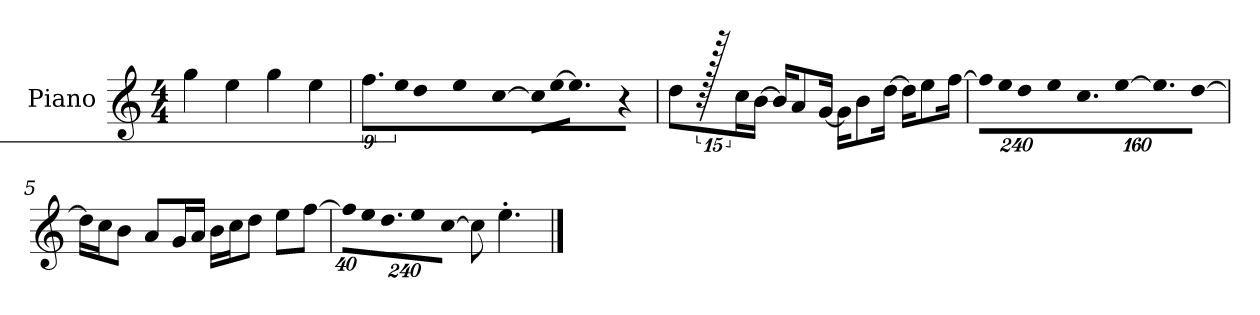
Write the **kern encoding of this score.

**kern
*part1
*staff1
*I"Piano
*I'P-no
*clefG2
*k[]
*M4/4
*MM90
=1
4gg\
4ee\
4gg\
4ee\
=2
9.ff\L
!LO:N:vis=16
1920%107ee\K
!LO:N:vis=8
640%71dd\
!LO:N:vis=8
640%71ee\J
!LO:N:vis=4
[1920%427cc\
!LO:N:vis=16
1920%107cc\LL]
!LO:N:vis=16
[1920%107ee\J
9.ee\J]
960%53r
=3
8dd\L
1920r
16cc\L
[16b\JJ
16b/KL]
8a/
[16g/Jk
16g\KL]
8b\
[16dd\Jk
16dd\KL]
8ee\
[16ff\Jk
=4
*Xbrackettup
!LO:N:vis=16
1920%137ff\LL]
!LO:N:vis=16
1920%137ee\J
!LO:N:vis=8
960%137dd\
!LO:N:vis=8
960%137ee\
!LO:N:vis=8.
640%137cc\
!LO:N:vis=16
[1920%137ee\K
!LO:N:vis=8.
640%137ee\]
!LO:N:vis=16
[1920%137dd\Jk
!!LO:LB:g=z
=5
16dd\LL]
16cc\J
8b\J
8a/L
16g/L
16a/JJ
16b\LL
16cc\J
8dd\J
8ee\L
[8ff\J
=6
!LO:N:vis=32
640%23ff\KLL]
!LO:N:vis=16
1920%137ee\
!LO:N:vis=16.
960%103dd\J
!LO:N:vis=8
960%137ee\
!LO:N:vis=8
[960%137cc\J
8cc\]
4.ee'\
==
*-
